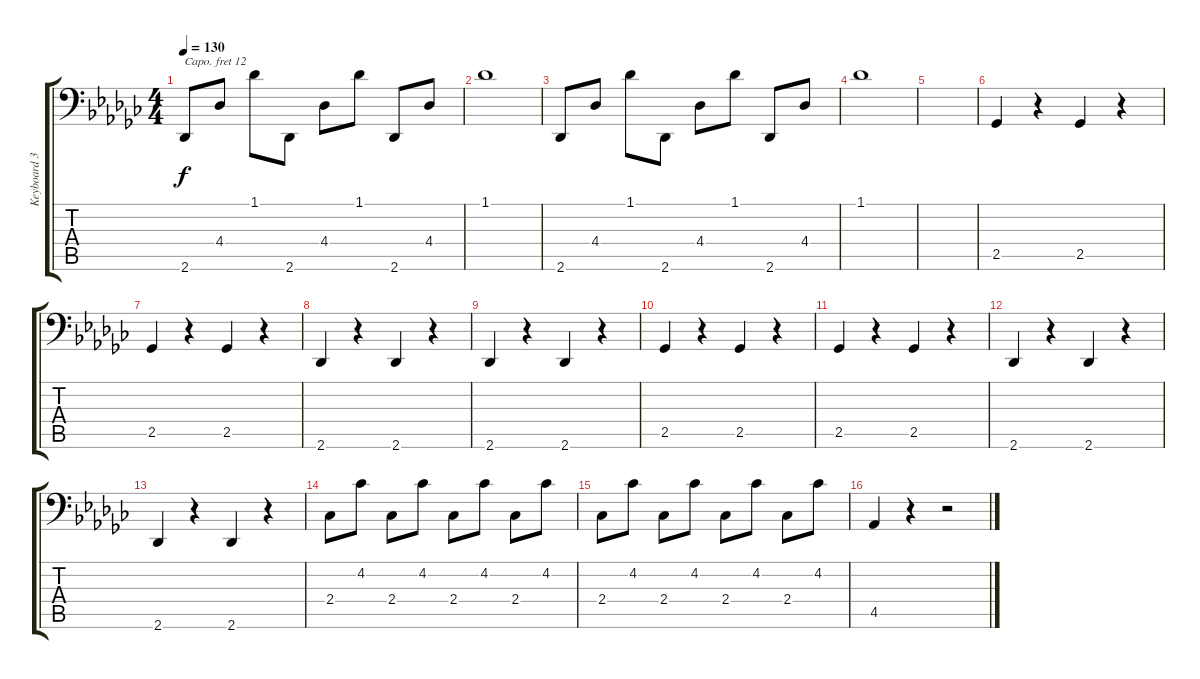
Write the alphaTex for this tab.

\track ("Keyboard 3" "Keyboard 3") {instrument lead2sawtooth}
\staff {score tabs}
\capo 12
\tuning (C3 G2 D2 A1 E1 B0) {hide}
\ts (4 4)
\tempo 130
\clef f4
\ks gb
2.6.8{dy f balance 0} 4.4.8 1.1.8 2.6.8 4.4.8 1.1.8 2.6.8 4.4.8 |
1.1.1 |
2.6.8{balance 16} 4.4.8 1.1.8 2.6.8 4.4.8 1.1.8 2.6.8 4.4.8 |
1.1.1 |
|
2.5.4 r.4 2.5.4 r.4 |
2.5.4 r.4 2.5.4 r.4 |
2.6.4 r.4 2.6.4 r.4 |
2.6.4 r.4 2.6.4 r.4 |
2.5.4 r.4 2.5.4 r.4 |
2.5.4 r.4 2.5.4 r.4 |
2.6.4 r.4 2.6.4 r.4 |
2.6.4 r.4 2.6.4 r.4 |
2.4.8 4.2.8 2.4.8 4.2.8 2.4.8 4.2.8 2.4.8 4.2.8 |
2.4.8 4.2.8 2.4.8 4.2.8 2.4.8 4.2.8 2.4.8 4.2.8 |
4.5.4 r.4 r.2
